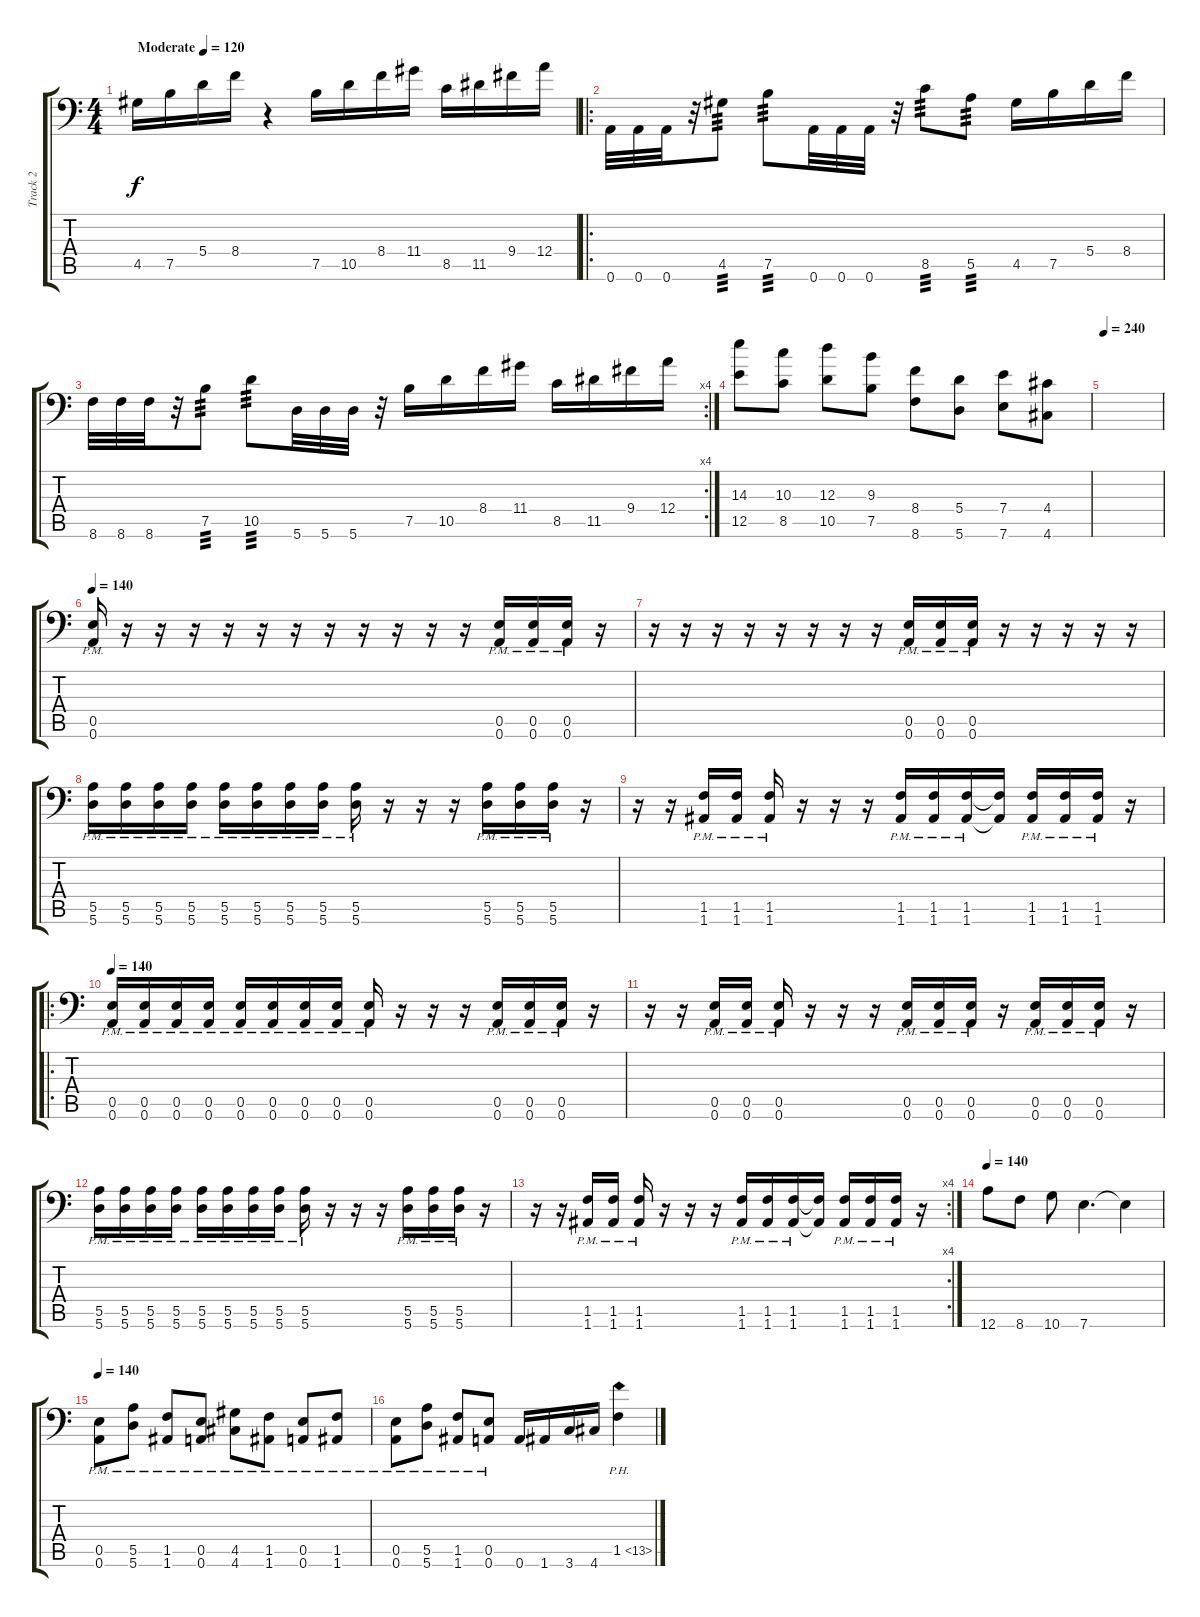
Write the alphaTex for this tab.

\track ("Track 2" "Track 2") {instrument overdrivenguitar}
\staff {score tabs}
\tuning (B3 Gb3 D3 A2 E2 A1) {hide}
\ts (4 4)
\tempo (120 "Moderate")
\tempo 130
\tempo (120 "Moderate")
\clef f4
\ks c
4.5.16{dy f instrument overdrivenguitar} 7.5.16 5.4.16 8.4.16 r.4 7.5.16 10.5.16 8.4.16 11.4.16 8.5.16 11.5.16 9.4.16 12.4.16 |
\ro
0.6.32 0.6.32 0.6.32 r.32 4.5.8{tp 3} 7.5.8{tp 3} 0.6.32 0.6.32 0.6.32 r.32 8.5.8{tp 3} 5.5.8{tp 3} 4.5.16 7.5.16 5.4.16 8.4.16 |
\rc 4
8.6.32 8.6.32 8.6.32 r.32 7.5.8{tp 3} 10.5.8{tp 3} 5.6.32 5.6.32 5.6.32 r.32 7.5.16 10.5.16 8.4.16 11.4.16 8.5.16 11.5.16 9.4.16 12.4.16 |
(14.3 12.5).8 (10.3 8.5).8 (12.3 10.5).8 (9.3 7.5).8 (8.4 8.6).8 (5.4 5.6).8 (7.4 7.6).8 (4.4 4.6).8 |
\tempo 240
|
\tempo 140
(0.5 0.6{pm}).16 r.16 r.16 r.16 r.16 r.16 r.16 r.16 r.16 r.16 r.16 r.16 (0.5{pm} 0.6).16 (0.5{pm} 0.6).16 (0.5{pm} 0.6).16 r.16 |
r.16 r.16 r.16 r.16 r.16 r.16 r.16 r.16 (0.5{pm} 0.6).16 (0.5{pm} 0.6).16 (0.5{pm} 0.6).16 r.16 r.16 r.16 r.16 r.16 |
(5.5{pm} 5.6).16 (5.5{pm} 5.6).16 (5.5{pm} 5.6).16 (5.5{pm} 5.6).16 (5.5{pm} 5.6).16 (5.5{pm} 5.6).16 (5.5{pm} 5.6).16 (5.5{pm} 5.6).16 (5.5{pm} 5.6).16 r.16 r.16 r.16 (5.5{pm} 5.6).16 (5.5{pm} 5.6).16 (5.5{pm} 5.6).16 r.16 |
r.16 r.16 (1.5{pm} 1.6).16 (1.5{pm} 1.6).16 (1.5{pm} 1.6).16 r.16 r.16 r.16 (1.5{pm} 1.6).16 (1.5{pm} 1.6).16 (1.5{pm} 1.6).16 (1.5{t} 1.6{t}).16 (1.5{pm} 1.6).16 (1.5{pm} 1.6).16 (1.5{pm} 1.6).16 r.16 |
\ro
\tempo 140
(0.5 0.6{pm}).16 (0.5 0.6{pm}).16 (0.5 0.6{pm}).16 (0.5 0.6{pm}).16 (0.5 0.6{pm}).16 (0.5 0.6{pm}).16 (0.5 0.6{pm}).16 (0.5 0.6{pm}).16 (0.5 0.6{pm}).16 r.16 r.16 r.16 (0.5 0.6{pm}).16 (0.5 0.6{pm}).16 (0.5 0.6{pm}).16 r.16 |
r.16 r.16 (0.5 0.6{pm}).16 (0.5 0.6{pm}).16 (0.5 0.6{pm}).16 r.16 r.16 r.16 (0.5 0.6{pm}).16 (0.5 0.6{pm}).16 (0.5 0.6{pm}).16 r.16 (0.5 0.6{pm}).16 (0.5 0.6{pm}).16 (0.5 0.6{pm}).16 r.16 |
(5.5 5.6{pm}).16 (5.5 5.6{pm}).16 (5.5 5.6{pm}).16 (5.5 5.6{pm}).16 (5.5 5.6{pm}).16 (5.5 5.6{pm}).16 (5.5 5.6{pm}).16 (5.5 5.6{pm}).16 (5.5 5.6{pm}).16 r.16 r.16 r.16 (5.5 5.6{pm}).16 (5.5 5.6{pm}).16 (5.5 5.6{pm}).16 r.16 |
\rc 4
r.16 r.16 (1.5 1.6{pm}).16 (1.5 1.6{pm}).16 (1.5 1.6{pm}).16 r.16 r.16 r.16 (1.5 1.6{pm}).16 (1.5 1.6{pm}).16 (1.5 1.6{pm}).16 (1.5{t} 1.6{t}).16 (1.5 1.6{pm}).16 (1.5 1.6{pm}).16 (1.5 1.6{pm}).16 r.16 |
\tempo 140
12.6.8 8.6.8 10.6.8 7.6.4{d} 7.6{t}.4 |
\tempo 150
\tempo 140
(0.5{pm} 0.6).8 (5.5{pm} 5.6).8 (1.5{pm} 1.6).8 (0.5{pm} 0.6).8 (4.5{pm} 4.6).8 (1.5{pm} 1.6).8 (0.5{pm} 0.6).8 (1.5{pm} 1.6).8 |
(0.5{pm} 0.6).8 (5.5{pm} 5.6).8 (1.5{pm} 1.6).8 (0.5{pm} 0.6).8 0.6.16 1.6.16 3.6.16 4.6.16 1.5{ph 12}.4
